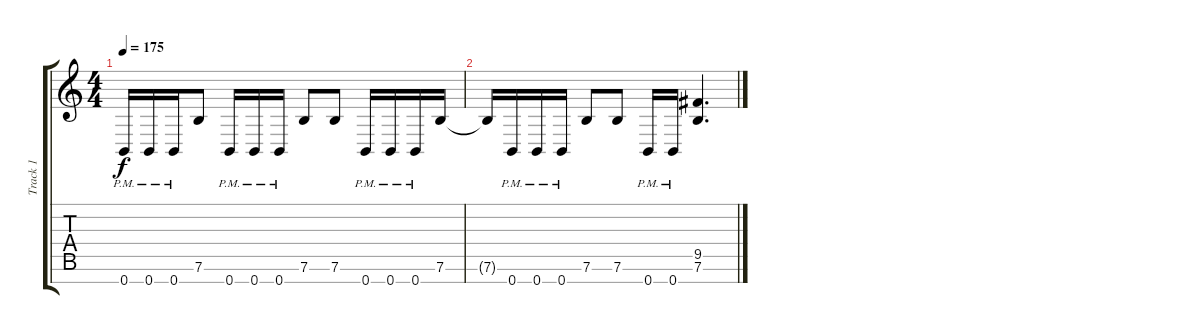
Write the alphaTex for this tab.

\track ("Track 1" "Track 1") {instrument distortionguitar}
\staff {score tabs}
\tuning (E4 B3 G3 D3 A2 E2 B1) {hide}
\ts (4 4)
\tempo 175
\clef g2
\ks c
0.7{pm}.16{dy f} 0.7{pm}.16 0.7{pm}.16 7.6.8 0.7{pm}.16 0.7{pm}.16 0.7{pm}.16 7.6.8 7.6.8 0.7{pm}.16 0.7{pm}.16 0.7{pm}.16 7.6.16 |
7.6{t}.16 0.7{pm}.16 0.7{pm}.16 0.7{pm}.16 7.6.8 7.6.8 0.7{pm}.16 0.7{pm}.16 (9.5 7.6).4{d}
